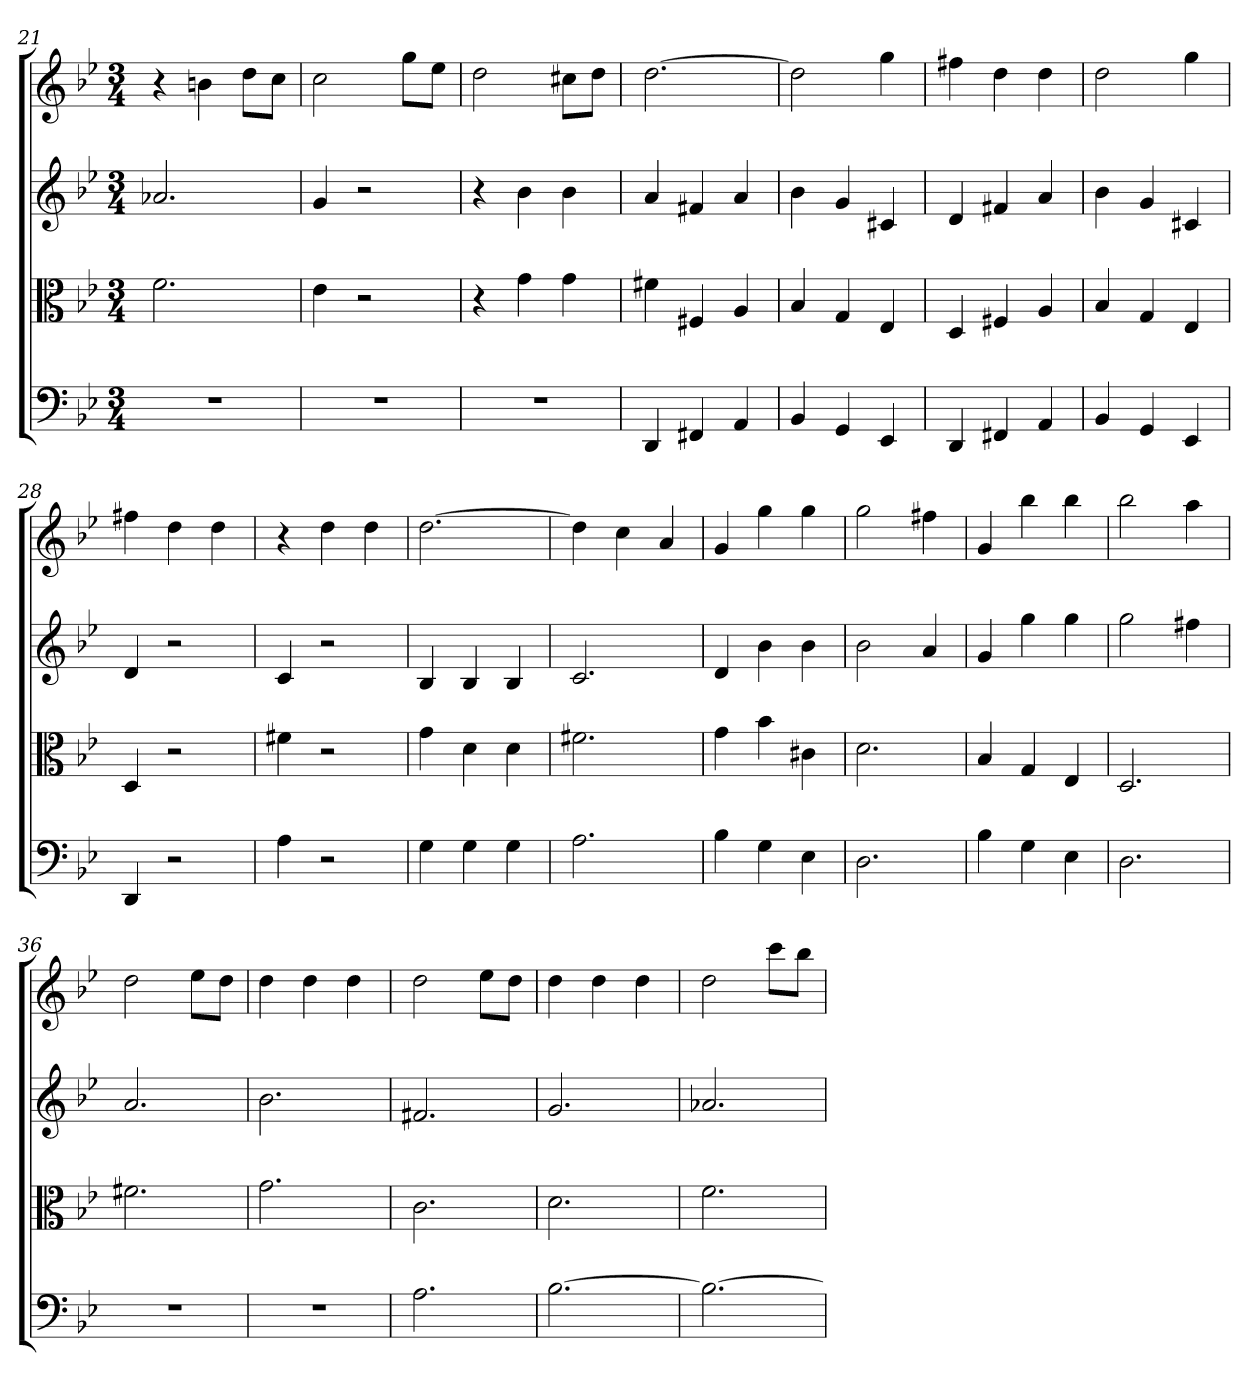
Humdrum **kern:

**kern	**kern	**kern	**kern
*part4	*part3	*part2	*part1
*staff4	*staff3	*staff2	*staff1
*clefF4	*clefC3	*clefG2	*clefG2
*k[b-e-]	*k[b-e-]	*k[b-e-]	*k[b-e-]
*g:	*g:	*g:	*g:
*M3/4	*M3/4	*M3/4	*M3/4
=21	=21	=21	=21
2.r	2.f	2.a-X	4r
.	.	.	4bn
.	.	.	8dd\L
.	.	.	8cc\J
=22	=22	=22	=22
2.r	4e-	4g	2cc
.	2r	2r	.
.	.	.	8gg\L
.	.	.	8ee-\J
=23	=23	=23	=23
2.r	4r	4r	2dd
.	4g	4b-	.
.	4g	4b-	8cc#X\L
.	.	.	8dd\J
=24	=24	=24	=24
4DD	4f#X	4a	[2.dd
4FF#X	4F#X	4f#X	.
4AA	4A	4a	.
=25	=25	=25	=25
4BB-	4B-	4b-	2dd]
4GG	4G	4g	.
4EE-	4E-	4c#X	4gg
=26	=26	=26	=26
4DD	4D	4d	4ff#X
4FF#X	4F#X	4f#X	4dd
4AA	4A	4a	4dd
=27	=27	=27	=27
4BB-	4B-	4b-	2dd
4GG	4G	4g	.
4EE-	4E-	4c#X	4gg
=28	=28	=28	=28
4DD	4D	4d	4ff#X
2r	2r	2r	4dd
.	.	.	4dd
=29	=29	=29	=29
4A	4f#X	4c	4r
2r	2r	2r	4dd
.	.	.	4dd
=30	=30	=30	=30
4G	4g	4B-	[2.dd
4G	4d	4B-	.
4G	4d	4B-	.
=31	=31	=31	=31
2.A	2.f#X	2.c	4dd]
.	.	.	4cc
.	.	.	4a
=32	=32	=32	=32
4B-	4g	4d	4g
4G	4b-	4b-	4gg
4E-	4c#X	4b-	4gg
=33	=33	=33	=33
2.D	2.d	2b-	2gg
.	.	4a	4ff#X
=34	=34	=34	=34
4B-	4B-	4g	4g
4G	4G	4gg	4bb-
4E-	4E-	4gg	4bb-
=35	=35	=35	=35
2.D	2.D	2gg	2bb-
.	.	4ff#X	4aa
=36	=36	=36	=36
2.r	2.f#X	2.a	2dd
.	.	.	8ee-\L
.	.	.	8dd\J
=37	=37	=37	=37
2.r	2.g	2.b-	4dd
.	.	.	4dd
.	.	.	4dd
=38	=38	=38	=38
2.A	2.c	2.f#X	2dd
.	.	.	8ee-\L
.	.	.	8dd\J
=39	=39	=39	=39
[2.B-	2.d	2.g	4dd
.	.	.	4dd
.	.	.	4dd
=40	=40	=40	=40
2.B-_	2.f	2.a-X	2dd
.	.	.	8ccc\L
.	.	.	8bb-\J
=	=	=	=
*-	*-	*-	*-
